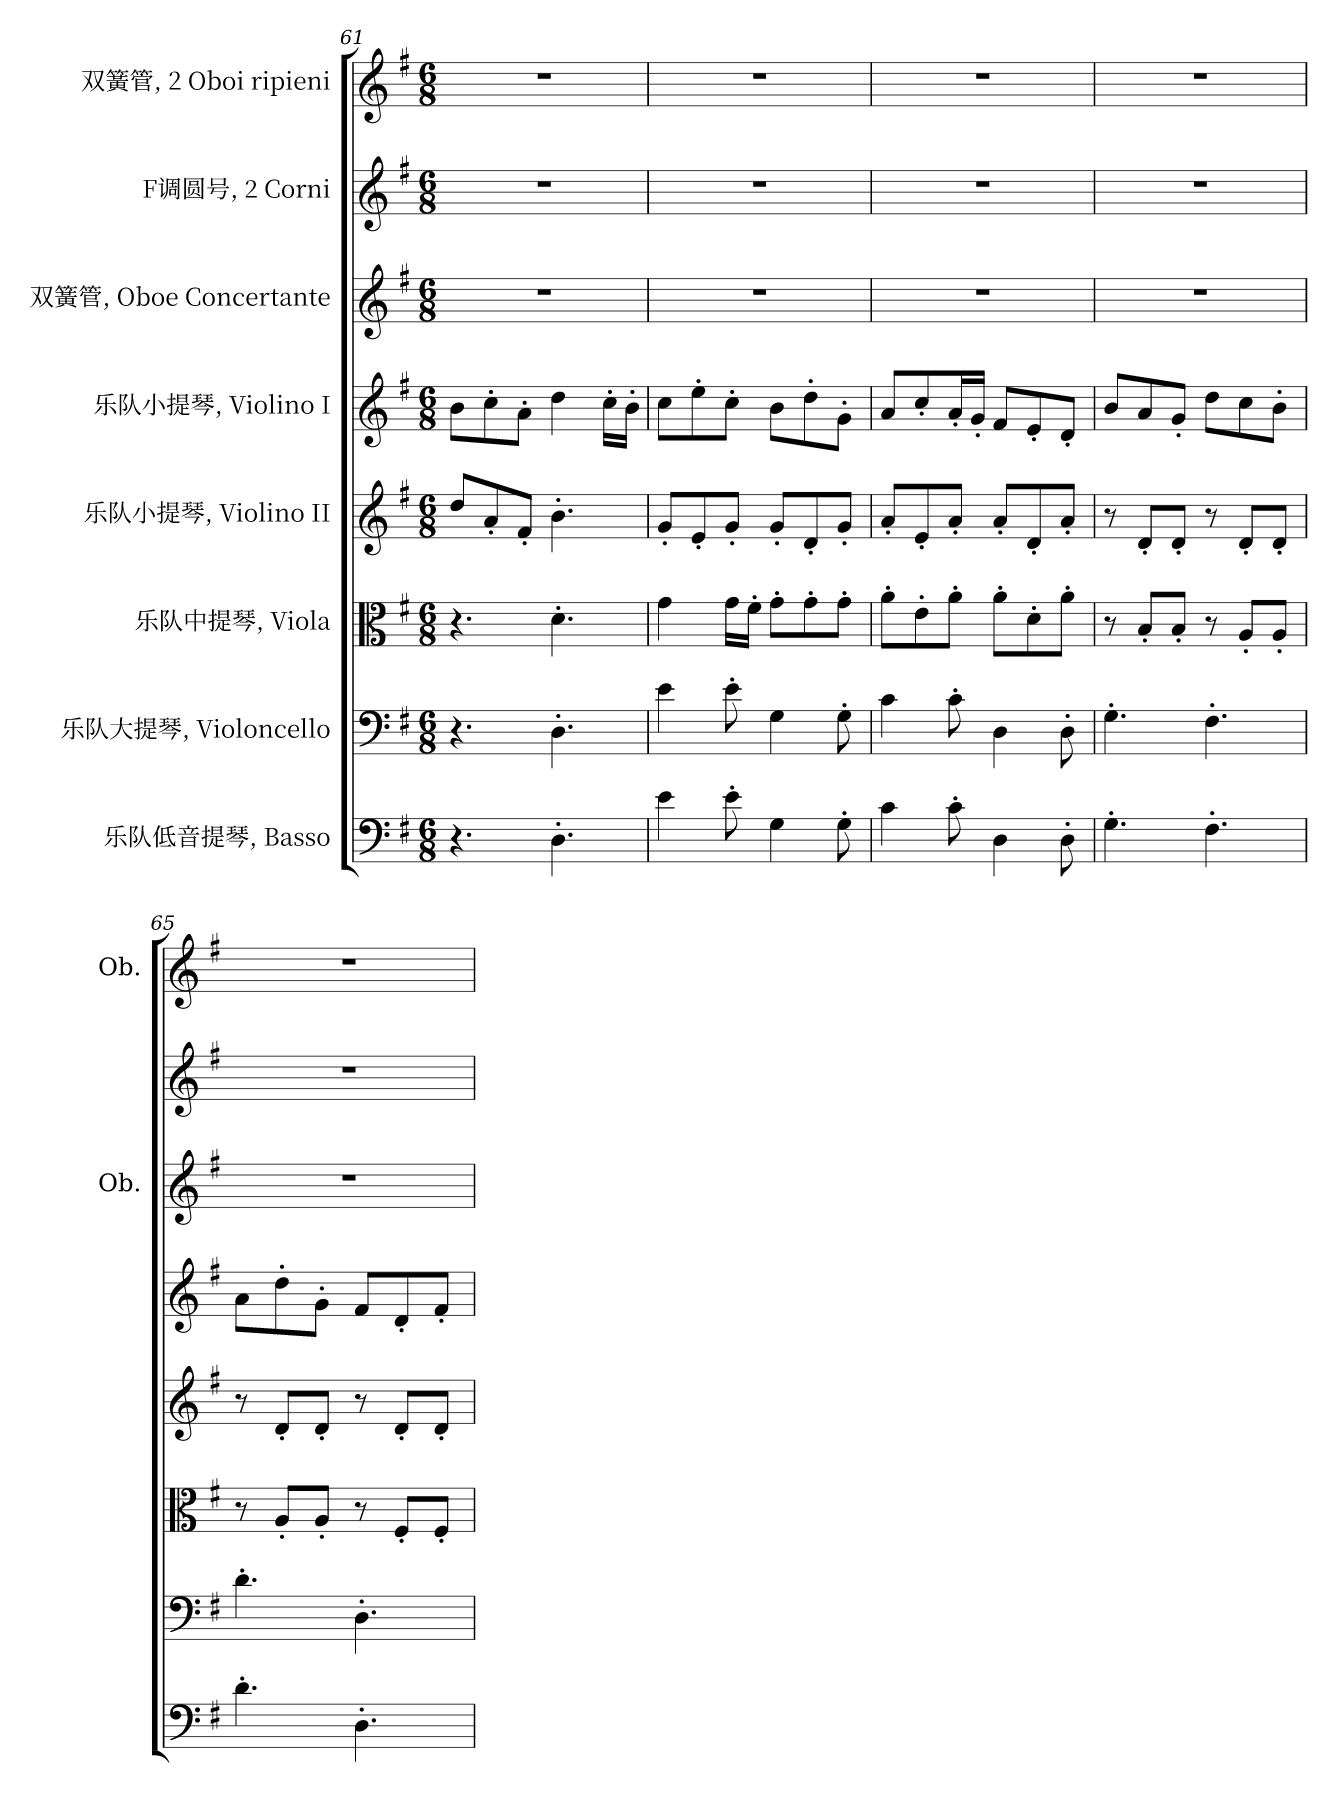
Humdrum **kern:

**kern	**kern	**kern	**kern	**kern	**kern	**kern	**kern
*part8	*part7	*part6	*part5	*part4	*part3	*part2	*part1
*staff8	*staff7	*staff6	*staff5	*staff4	*staff3	*staff2	*staff1
*I"乐队低音提琴, Basso	*I"乐队大提琴, Violoncello	*I"乐队中提琴, Viola	*I"乐队小提琴, Violino II	*I"乐队小提琴, Violino I	*I"双簧管, Oboe Concertante	*I"F调圆号, 2 Corni	*I"双簧管, 2 Oboi ripieni
*	*	*	*	*	*I'Ob.	*	*I'Ob.
*clefF4	*clefF4	*clefC3	*clefG2	*clefG2	*clefG2	*clefG2	*clefG2
*ITrd7c12	*	*	*	*	*	*ITrd4c7	*
*k[f#]	*k[f#]	*k[f#]	*k[f#]	*k[f#]	*k[f#]	*k[]	*k[f#]
*M6/8	*M6/8	*M6/8	*M6/8	*M6/8	*M6/8	*M6/8	*M6/8
=61	=61	=61	=61	=61	=61	=61	=61
4.r	4.r	4.r	8dd/L	8b\L	2.r	2.r	2.r
.	.	.	8a'/	8cc'\	.	.	.
.	.	.	8f#'/J	8a'\J	.	.	.
4.DD'\	4.D'\	4.d'\	4.b'\	4dd\	.	.	.
.	.	.	.	16cc'\LL	.	.	.
.	.	.	.	16b'\JJ	.	.	.
=62	=62	=62	=62	=62	=62	=62	=62
4E\	4e\	4g\	8g'/L	8cc\L	2.r	2.r	2.r
.	.	.	8e'/	8ee'\	.	.	.
8E'\	8e'\	16g\LL	8g'/J	8cc'\J	.	.	.
.	.	16f#'\JJ	.	.	.	.	.
4GG\	4G\	8g'\L	8g'/L	8b\L	.	.	.
.	.	8g'\	8d'/	8dd'\	.	.	.
8GG'\	8G'\	8g'\J	8g'/J	8g'\J	.	.	.
!!LO:PB:g=z
=63	=63	=63	=63	=63	=63	=63	=63
4C\	4c\	8a'\L	8a'/L	8a/L	2.r	2.r	2.r
.	.	8e'\	8e'/	8cc'/	.	.	.
8C'\	8c'\	8a'\J	8a'/J	16a'/L	.	.	.
.	.	.	.	16g'/JJ	.	.	.
4DD\	4D\	8a'\L	8a'/L	8f#/L	.	.	.
.	.	8d'\	8d'/	8e'/	.	.	.
8DD'\	8D'\	8a'\J	8a'/J	8d'/J	.	.	.
=64	=64	=64	=64	=64	=64	=64	=64
4.GG'\	4.G'\	8r	8r	8b/L	2.r	2.r	2.r
.	.	8B'/L	8d'/L	8a/	.	.	.
.	.	8B'/J	8d'/J	8g'/J	.	.	.
4.FF#'\	4.F#'\	8r	8r	8dd\L	.	.	.
.	.	8A'/L	8d'/L	8cc\	.	.	.
.	.	8A'/J	8d'/J	8b'\J	.	.	.
=65	=65	=65	=65	=65	=65	=65	=65
4.D'\	4.d'\	8r	8r	8a\L	2.r	2.r	2.r
.	.	8A'/L	8d'/L	8dd'\	.	.	.
.	.	8A'/J	8d'/J	8g'\J	.	.	.
4.DD'\	4.D'\	8r	8r	8f#/L	.	.	.
.	.	8F#'/L	8d'/L	8d'/	.	.	.
.	.	8F#'/J	8d'/J	8f#'/J	.	.	.
=	=	=	=	=	=	=	=
*-	*-	*-	*-	*-	*-	*-	*-
